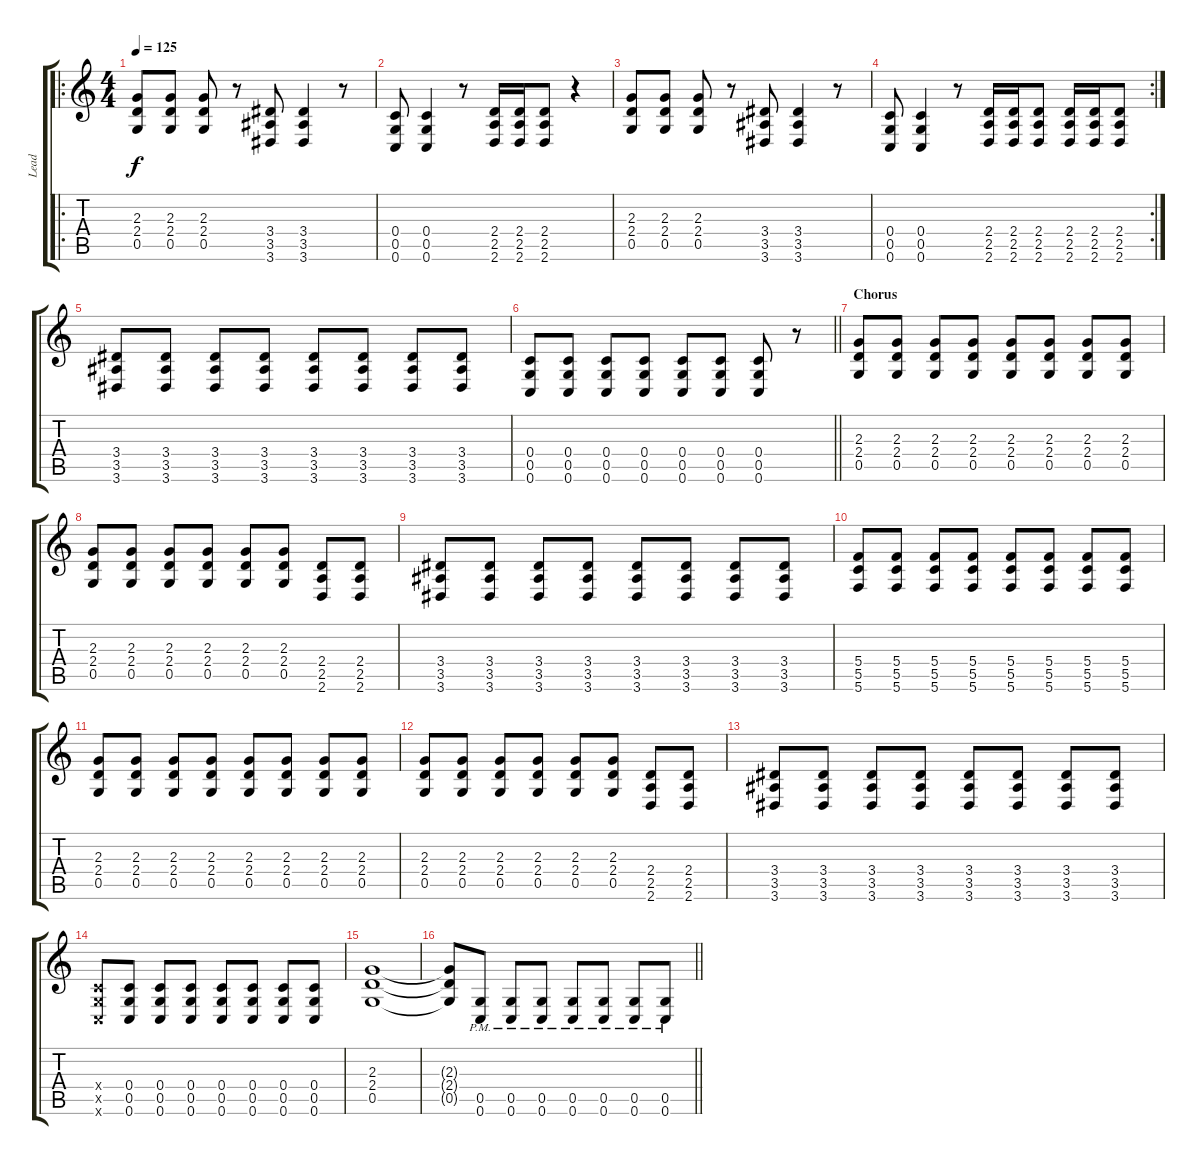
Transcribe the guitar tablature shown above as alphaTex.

\track ("Lead" "Lead") {instrument distortionguitar}
\staff {score tabs}
\tuning (D4 A3 F3 C3 G2 C2) {hide}
\ro
\ts (4 4)
\tempo 125
\clef g2
\ks c
(2.3 2.4 0.5).8{dy f} (2.3 2.4 0.5).8 (2.3 2.4 0.5).8 r.8 (3.4 3.5 3.6).8 (3.4 3.5 3.6).4 r.8 |
(0.4 0.5 0.6).8 (0.4 0.5 0.6).4 r.8 (2.4 2.5 2.6).16 (2.4 2.5 2.6).16 (2.4 2.5 2.6).8 r.4 |
(2.3 2.4 0.5).8 (2.3 2.4 0.5).8 (2.3 2.4 0.5).8 r.8 (3.4 3.5 3.6).8 (3.4 3.5 3.6).4 r.8 |
\rc 2
(0.4 0.5 0.6).8 (0.4 0.5 0.6).4 r.8 (2.4 2.5 2.6).16 (2.4 2.5 2.6).16 (2.4 2.5 2.6).8 (2.4 2.5 2.6).16 (2.4 2.5 2.6).16 (2.4 2.5 2.6).8 |
(3.4 3.5 3.6).8 (3.4 3.5 3.6).8 (3.4 3.5 3.6).8 (3.4 3.5 3.6).8 (3.4 3.5 3.6).8 (3.4 3.5 3.6).8 (3.4 3.5 3.6).8 (3.4 3.5 3.6).8 |
\barLineRight lightlight
(0.4 0.5 0.6).8 (0.4 0.5 0.6).8 (0.4 0.5 0.6).8 (0.4 0.5 0.6).8 (0.4 0.5 0.6).8 (0.4 0.5 0.6).8 (0.4 0.5 0.6).8 r.8 |
\section ("" "Chorus")
(2.3 2.4 0.5).8 (2.3 2.4 0.5).8 (2.3 2.4 0.5).8 (2.3 2.4 0.5).8 (2.3 2.4 0.5).8 (2.3 2.4 0.5).8 (2.3 2.4 0.5).8 (2.3 2.4 0.5).8 |
(2.3 2.4 0.5).8 (2.3 2.4 0.5).8 (2.3 2.4 0.5).8 (2.3 2.4 0.5).8 (2.3 2.4 0.5).8 (2.3 2.4 0.5).8 (2.4 2.5 2.6).8 (2.4 2.5 2.6).8 |
(3.4 3.5 3.6).8 (3.4 3.5 3.6).8 (3.4 3.5 3.6).8 (3.4 3.5 3.6).8 (3.4 3.5 3.6).8 (3.4 3.5 3.6).8 (3.4 3.5 3.6).8 (3.4 3.5 3.6).8 |
(5.4 5.5 5.6).8 (5.4 5.5 5.6).8 (5.4 5.5 5.6).8 (5.4 5.5 5.6).8 (5.4 5.5 5.6).8 (5.4 5.5 5.6).8 (5.4 5.5 5.6).8 (5.4 5.5 5.6).8 |
(2.3 2.4 0.5).8 (2.3 2.4 0.5).8 (2.3 2.4 0.5).8 (2.3 2.4 0.5).8 (2.3 2.4 0.5).8 (2.3 2.4 0.5).8 (2.3 2.4 0.5).8 (2.3 2.4 0.5).8 |
(2.3 2.4 0.5).8 (2.3 2.4 0.5).8 (2.3 2.4 0.5).8 (2.3 2.4 0.5).8 (2.3 2.4 0.5).8 (2.3 2.4 0.5).8 (2.4 2.5 2.6).8 (2.4 2.5 2.6).8 |
(3.4 3.5 3.6).8 (3.4 3.5 3.6).8 (3.4 3.5 3.6).8 (3.4 3.5 3.6).8 (3.4 3.5 3.6).8 (3.4 3.5 3.6).8 (3.4 3.5 3.6).8 (3.4 3.5 3.6).8 |
(0.4{x} 0.5{x} 0.6{x}).8 (0.4 0.5 0.6).8 (0.4 0.5 0.6).8 (0.4 0.5 0.6).8 (0.4 0.5 0.6).8 (0.4 0.5 0.6).8 (0.4 0.5 0.6).8 (0.4 0.5 0.6).8 |
(2.3 2.4 0.5).1 |
\barLineRight lightlight
(2.3{t} 2.4{t} 0.5{t}).8 (0.5{pm} 0.6{pm}).8 (0.5{pm} 0.6{pm}).8 (0.5{pm} 0.6{pm}).8 (0.5{pm} 0.6{pm}).8 (0.5{pm} 0.6{pm}).8 (0.5{pm} 0.6{pm}).8 (0.5{pm} 0.6{pm}).8
